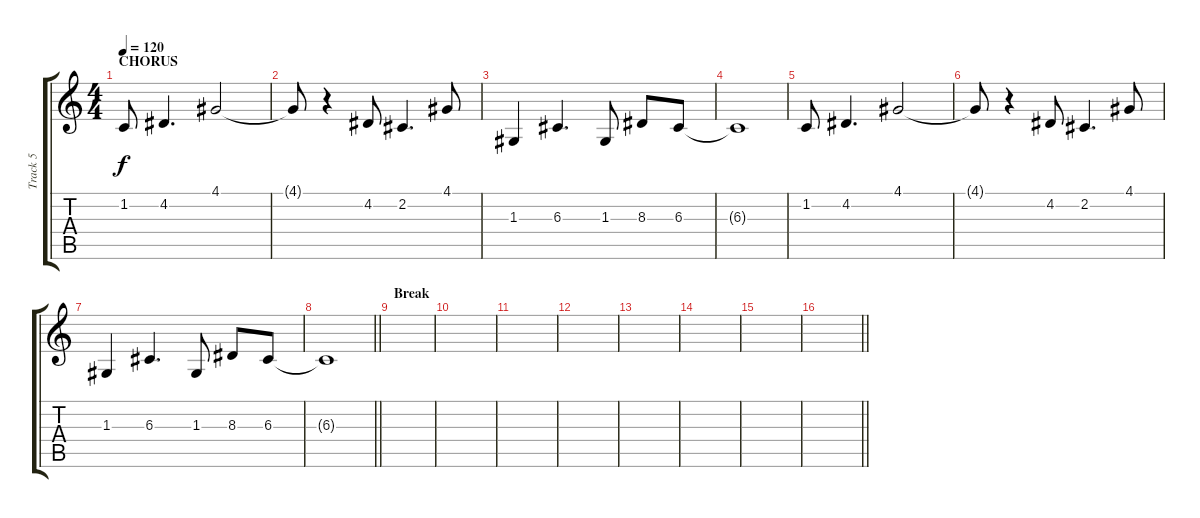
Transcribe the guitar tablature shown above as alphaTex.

\track ("Track 5" "Track 5") {instrument lead1square}
\staff {score tabs}
\tuning (E4 B3 G3 D3 A2 E2) {hide}
\ts (4 4)
\section ("" "CHORUS")
\tempo 120
\clef g2
\ks c
1.2.8{dy f} 4.2.4{d} 4.1.2 |
4.1{t}.8 r.4 4.2.8 2.2.4{d} 4.1.8 |
1.3.4 6.3.4{d} 1.3.8 8.3.8 6.3.8 |
6.3{t}.1 |
1.2.8 4.2.4{d} 4.1.2 |
4.1{t}.8 r.4 4.2.8 2.2.4{d} 4.1.8 |
1.3.4 6.3.4{d} 1.3.8 8.3.8 6.3.8 |
\barLineRight lightlight
6.3{t}.1 |
\section ("" "Break")
|
|
|
|
|
|
|
\barLineRight lightlight
